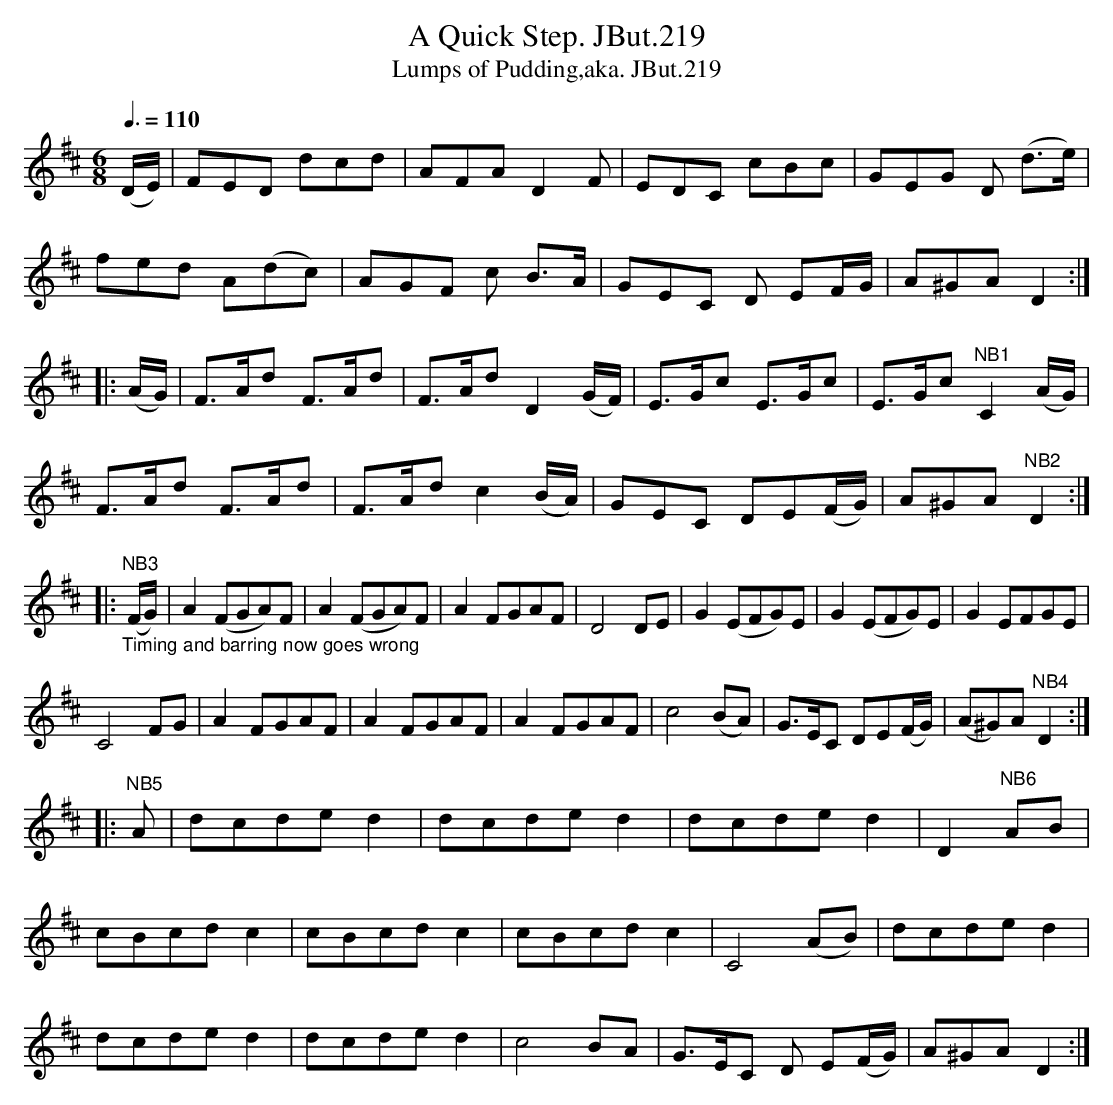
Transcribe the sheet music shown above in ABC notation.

X:1
T:Quick Step. JBut.219, A
T:Lumps of Pudding,aka. JBut.219
M:6/8
L:1/8
Q:3/8=110
K:D
(D/E/)|FED dcd|AFA D2F|EDC cBc|GEG D (d>e)|
fed A(dc)|AGF c B>A|GEC D EF/G/|A^GA D2:|
|: (A/G/)| F>Ad F>Ad|F>Ad D2 (G/F/)|E>Gc E>Gc|E>Gc "^NB1"C2 (A/G/)|
F>Ad F>Ad|F>Ad c2(B/A/)|GEC DE(F/G/)|A^GA "^NB2"D2:|
|: "^NB3""_Timing and barring now goes wrong"(F/G/)|A2 (FGA)F|A2 (FGA)F|A2 FGAF|D4 DE|\
G2 (EFG)E |G2 (EFG)E|G2 EFGE|
C4 FG|A2 FGAF|A2 FGAF|A2FGAF|c4 (BA)|\
G>EC DE(F/G/)|(A^G)A "^NB4"D2 :|
|: "^NB5"A| dcde d2|dcde d2|dcde d2|D2"^NB6"  AB|
cBcd c2|cBcd c2|cBcd c2|C4 (AB)|dcde d2|
dcde d2|dcde d2|c4 BA|G>EC D E(F/G/)|A^GA D2:|
